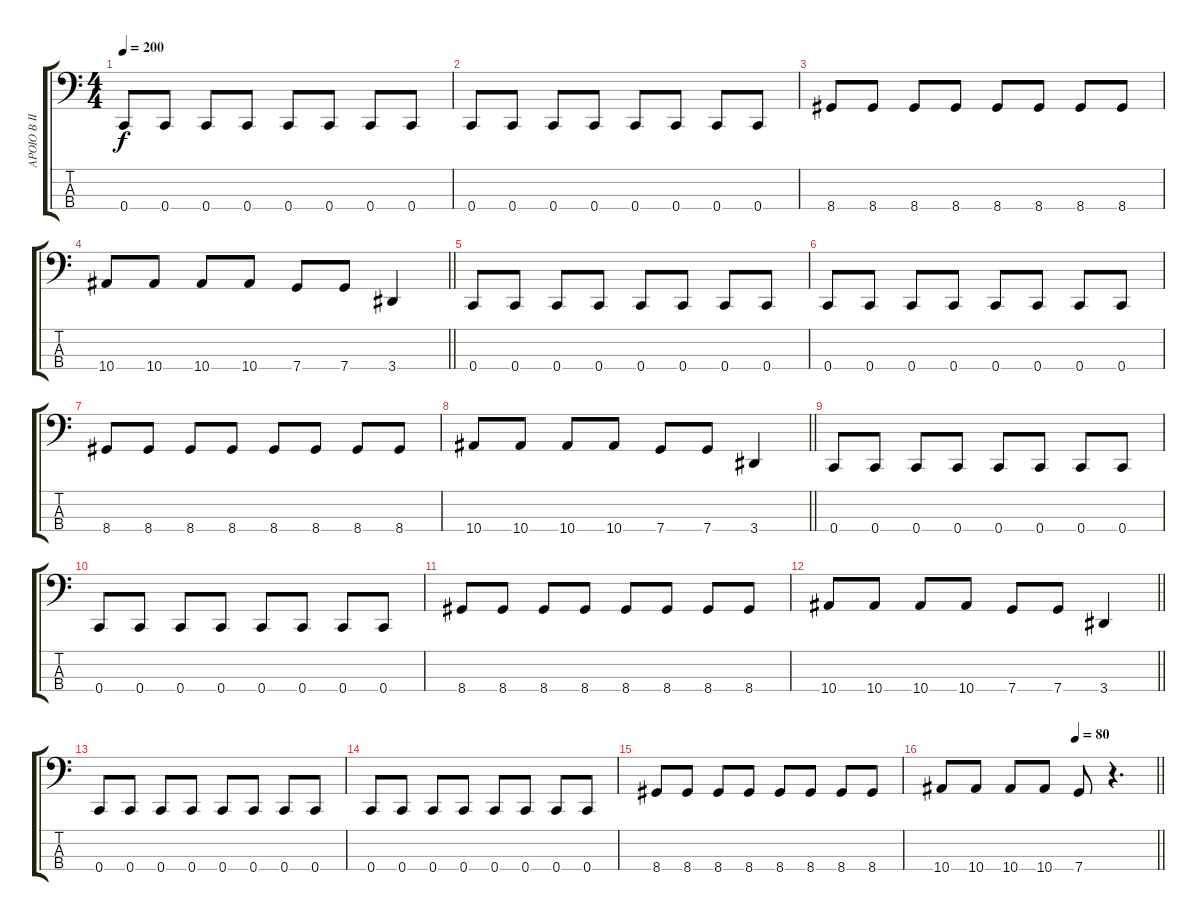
\track ("APOIO B III " "APOIO B II") {instrument electricbassfinger}
\staff {score tabs}
\tuning (F2 C2 G1 C1) {hide}
\ts (4 4)
\section ("" "")
\tempo 200
\clef f4
\ks c
0.4.8{dy f} 0.4.8 0.4.8 0.4.8 0.4.8 0.4.8 0.4.8 0.4.8 |
0.4.8 0.4.8 0.4.8 0.4.8 0.4.8 0.4.8 0.4.8 0.4.8 |
8.4.8 8.4.8 8.4.8 8.4.8 8.4.8 8.4.8 8.4.8 8.4.8 |
\barLineRight lightlight
10.4.8 10.4.8 10.4.8 10.4.8 7.4.8 7.4.8 3.4.4 |
0.4.8 0.4.8 0.4.8 0.4.8 0.4.8 0.4.8 0.4.8 0.4.8 |
0.4.8 0.4.8 0.4.8 0.4.8 0.4.8 0.4.8 0.4.8 0.4.8 |
8.4.8 8.4.8 8.4.8 8.4.8 8.4.8 8.4.8 8.4.8 8.4.8 |
\barLineRight lightlight
10.4.8 10.4.8 10.4.8 10.4.8 7.4.8 7.4.8 3.4.4 |
\section ("" "")
0.4.8 0.4.8 0.4.8 0.4.8 0.4.8 0.4.8 0.4.8 0.4.8 |
0.4.8 0.4.8 0.4.8 0.4.8 0.4.8 0.4.8 0.4.8 0.4.8 |
8.4.8 8.4.8 8.4.8 8.4.8 8.4.8 8.4.8 8.4.8 8.4.8 |
\barLineRight lightlight
10.4.8 10.4.8 10.4.8 10.4.8 7.4.8 7.4.8 3.4.4 |
0.4.8 0.4.8 0.4.8 0.4.8 0.4.8 0.4.8 0.4.8 0.4.8 |
0.4.8 0.4.8 0.4.8 0.4.8 0.4.8 0.4.8 0.4.8 0.4.8 |
8.4.8 8.4.8 8.4.8 8.4.8 8.4.8 8.4.8 8.4.8 8.4.8 |
\tempo (80 0.625)
\barLineRight lightlight
10.4.8 10.4.8 10.4.8 10.4.8 7.4.8 r.4{d}
